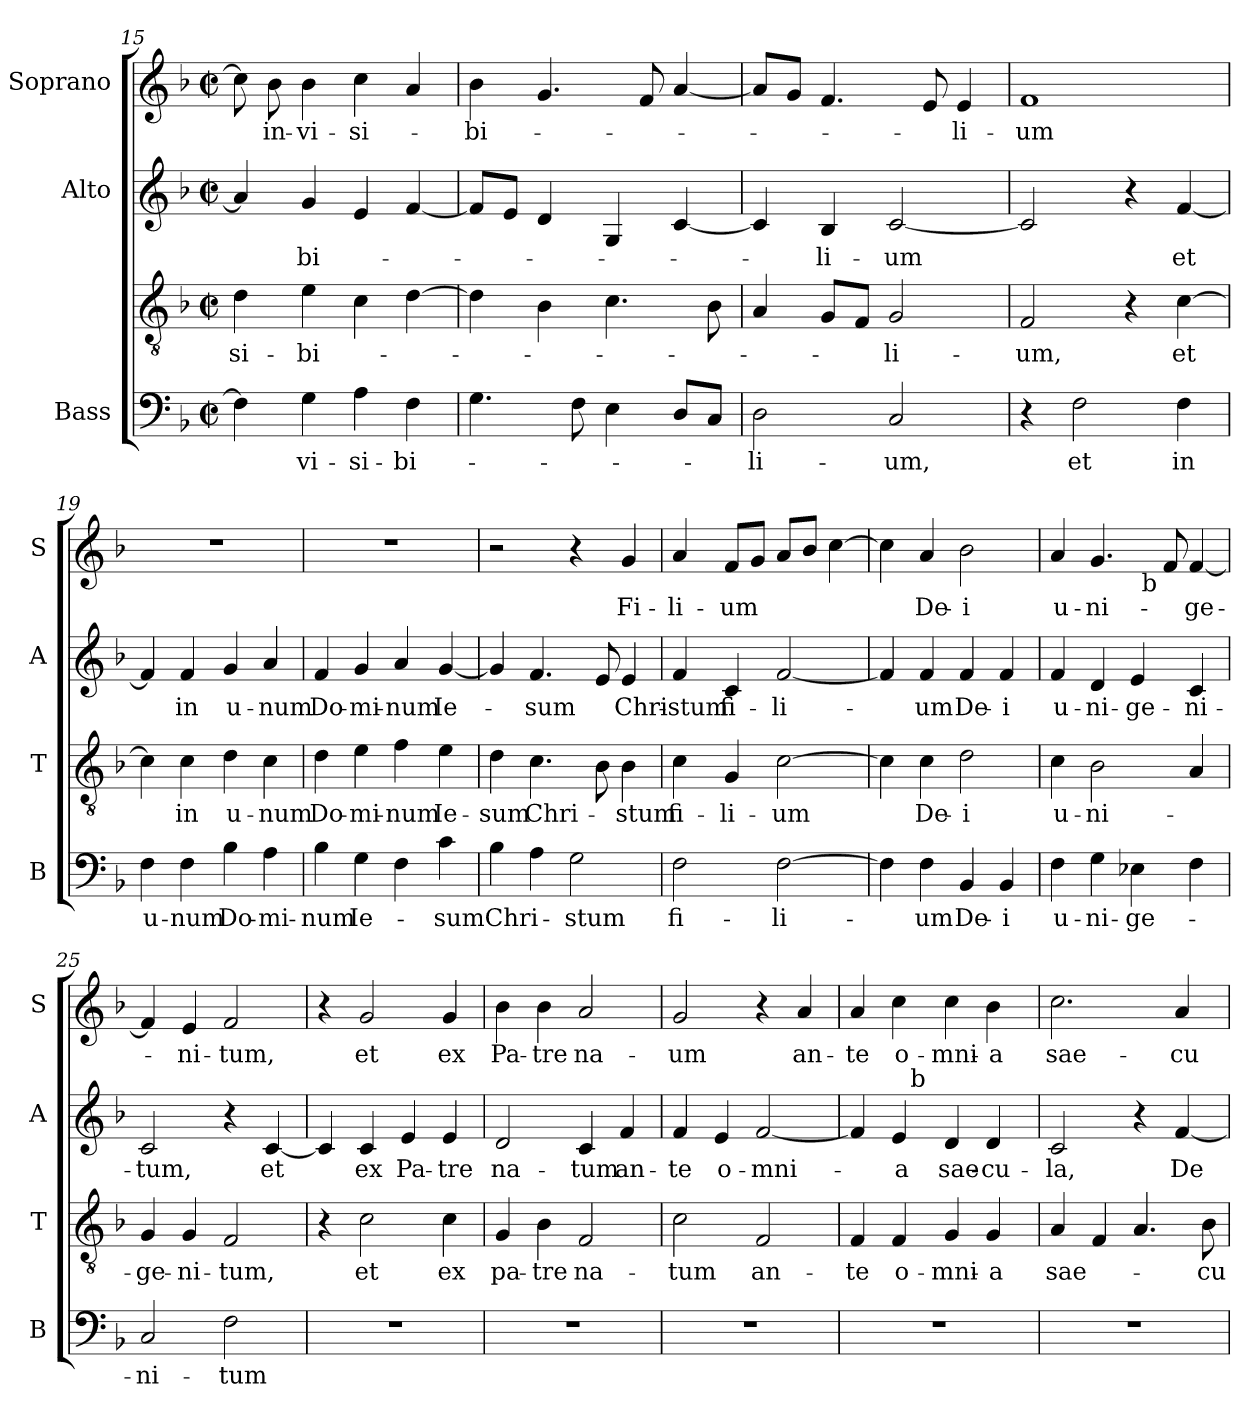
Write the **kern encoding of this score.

**kern	**text	**kern	**text	**kern	**text	**kern	**text
*part4	*part4	*part3	*part3	*part2	*part2	*part1	*part1
*staff4	*staff4	*staff3	*staff3	*staff2	*staff2	*staff1	*staff1
*I"Bass	*	*	*	*I"Alto	*	*I"Soprano	*
*I'B	*	*I'T	*	*I'A	*	*I'S	*
*clefF4	*	*clefGv2	*	*clefG2	*	*clefG2	*
*k[b-]	*	*k[b-]	*	*k[b-]	*	*k[b-]	*
*F:	*	*F:	*	*F:	*	*F:	*
*M2/2	*	*M2/2	*	*M2/2	*	*M2/2	*
*met(c|)	*	*met(c|)	*	*met(c|)	*	*met(c|)	*
=15	=15	=15	=15	=15	=15	=15	=15
4F\]	.	4d\	-si-	4a/]	.	8cc\]	.
.	.	.	.	.	.	8b-\	in-
4G\	-vi-	4e\	-bi-	4g/	-bi-	4b-\	-vi-
4A\	-si-	4c\	.	4e/	.	4cc\	-si-
4F\	-bi-	[4d\	.	[4f/	.	4a/	.
=16	=16	=16	=16	=16	=16	=16	=16
4.G\	.	4d\]	.	8f/L]	.	4b-\	-bi-
.	.	.	.	8e/J	.	.	.
.	.	4B-\	.	4d/	.	4.g/	.
8F\	.	.	.	.	.	.	.
4E\	.	4.c\	.	4G/	.	.	.
.	.	.	.	.	.	8f/	.
8D/L	.	.	.	[4c/	.	[4a/	.
8C/J	.	8B-\	.	.	.	.	.
=17	=17	=17	=17	=17	=17	=17	=17
2D\	-li-	4A/	.	4c/]	.	8a/L]	.
.	.	.	.	.	.	8g/J	.
.	.	8G/L	.	4B-/	-li-	4.f/	.
.	.	8F/J	.	.	.	.	.
2C/	-um,	2G/	-li-	[2c/	-um	.	.
.	.	.	.	.	.	8e/	.
.	.	.	.	.	.	4e/	-li-
=18	=18	=18	=18	=18	=18	=18	=18
4r	.	2F/	-um,	2c/]	.	1f	-um
2F\	et	.	.	.	.	.	.
.	.	4r	.	4r	.	.	.
4F\	in	[4c\	et	[4f/	et	.	.
!!LO:LB:g=z
=19	=19	=19	=19	=19	=19	=19	=19
4F\	u-	4c\]	.	4f/]	.	1r	.
4F\	-num	4c\	in	4f/	in	.	.
4B-\	Do-	4d\	u-	4g/	u-	.	.
4A\	-mi-	4c\	-num	4a/	-num	.	.
=20	=20	=20	=20	=20	=20	=20	=20
4B-\	-num	4d\	Do-	4f/	Do-	1r	.
4G\	Ie-	4e\	-mi-	4g/	-mi-	.	.
4F\	.	4f\	-num	4a/	-num	.	.
4c\	-sum	4e\	Ie-	[4g/	Ie-	.	.
=21	=21	=21	=21	=21	=21	=21	=21
4B-\	Chri-	4d\	-sum	4g/]	.	2r	.
4A\	.	4.c\	Chri-	4.f/	-sum	.	.
2G\	-stum	.	.	.	.	4r	.
.	.	8B-\	.	8e/	.	.	.
.	.	4B-\	-stum	4e/	Chri-	4g/	Fi-
=22	=22	=22	=22	=22	=22	=22	=22
2F\	fi-	4c\	fi-	4f/	-stum	4a/	-li-
.	.	4G/	-li-	4c/	fi-	8f/L	-um
.	.	.	.	.	.	8g/J	.
[2F\	-li-	[2c\	-um	[2f/	-li-	8a/L	.
.	.	.	.	.	.	8b-/J	.
.	.	.	.	.	.	[4cc\	.
=23	=23	=23	=23	=23	=23	=23	=23
4F\]	.	4c\]	.	4f/]	.	4cc\]	.
4F\	-um	4c\	De-	4f/	-um	4a/	De-
4BB-/	De-	2d\	-i	4f/	De-	2b-\	-i
4BB-/	-i	.	.	4f/	-i	.	.
=24	=24	=24	=24	=24	=24	=24	=24
*	*	*	*	*	*	*^	*
4F\	u-	4c\	u-	4f/	u-	4a/	2ryy	u-
4G\	-ni-	2B-\	-ni-	4d/	-ni-	4.g/	.	-ni-
4E-X\	-ge-	.	.	4e/	-ge-	.	32ryy	.
!	!	!	!	!	!	!	!LO:TX:b:t=b	!
.	.	.	.	.	.	.	4...ryy	.
.	.	.	.	.	.	8f/	.	.
4F\	.	4A/	.	4c/	-ni-	[4f/	.	-ge-
*	*	*	*	*	*	*v	*v	*
!!LO:LB:g=z
=25	=25	=25	=25	=25	=25	=25	=25
2C/	-ni-	4G/	-ge-	2c/	-tum,	4f/]	.
.	.	4G/	-ni-	.	.	4e/	-ni-
2F\	-tum	2F/	-tum,	4r	.	2f/	-tum,
.	.	.	.	[4c/	et	.	.
=26	=26	=26	=26	=26	=26	=26	=26
1r	.	4r	.	4c/]	.	4r	.
.	.	2c\	et	4c/	ex	2g/	et
.	.	.	.	4e/	Pa-	.	.
.	.	4c\	ex	4e/	-tre	4g/	ex
=27	=27	=27	=27	=27	=27	=27	=27
1r	.	4G/	pa-	2d/	na-	4b-\	Pa-
.	.	4B-\	-tre	.	.	4b-\	-tre
.	.	2F/	na-	4c/	-tum	2a/	na-
.	.	.	.	4f/	an-	.	.
=28	=28	=28	=28	=28	=28	=28	=28
1r	.	2c\	-tum	4f/	-te	2g/	-um
.	.	.	.	4e/	o-	.	.
.	.	2F/	an-	[2f/	-mni-	4r	.
.	.	.	.	.	.	4a/	an-
=29	=29	=29	=29	=29	=29	=29	=29
*	*	*	*	*^	*	*	*
1r	.	4F/	-te	4f/]	4ryy	.	4a/	-te
.	.	4F/	o-	4e/	16ryy	-a	4cc\	o-
!	!	!	!	!	!LO:TX:a:t=b	!	!	!
.	.	.	.	.	2ryy	.	.	.
.	.	4G/	-mni-	4d/	.	sae-	4cc\	-mni-
.	.	4G/	-a	4d/	.	-cu-	4b-\	-a
.	.	.	.	.	8.ryy	.	.	.
*	*	*	*	*v	*v	*	*	*
=30	=30	=30	=30	=30	=30	=30	=30
1r	.	4A/	sae-	2c/	-la,	2.cc\	sae-
.	.	4F/	.	.	.	.	.
.	.	4.A/	.	4r	.	.	.
.	.	.	.	[4f/	De-	4a/	-cu-
.	.	8B-\	-cu-	.	.	.	.
=	=	=	=	=	=	=	=
*-	*-	*-	*-	*-	*-	*-	*-
